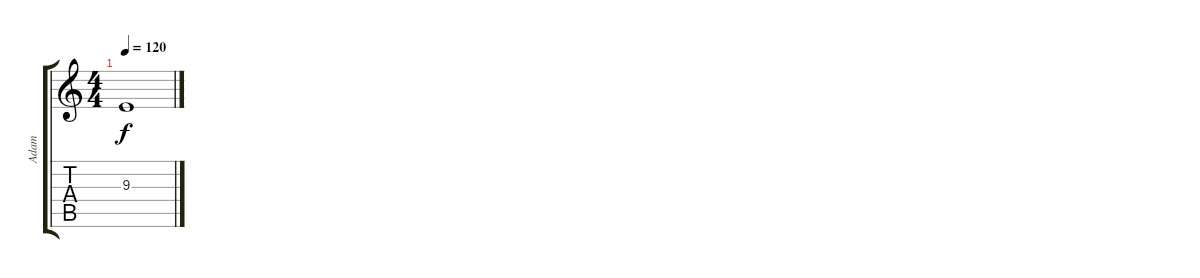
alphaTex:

\track ("Adam" "Adam") {instrument panflute}
\staff {score tabs}
\tuning (E4 B3 G3 D3 A2 E2) {hide}
\ts (4 4)
\tempo 120
\clef g2
\ks c
9.3.1{dy f}
